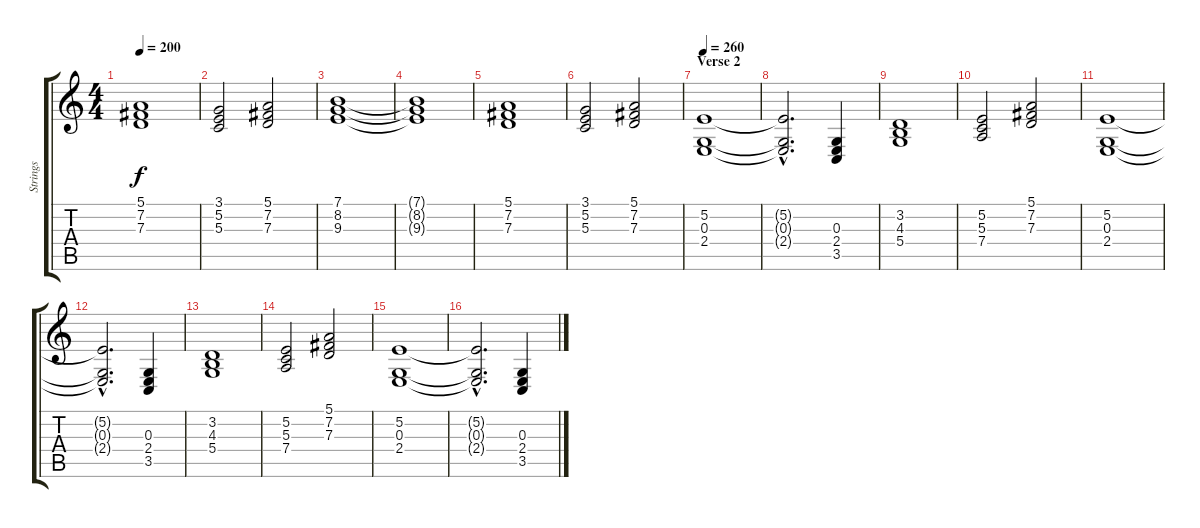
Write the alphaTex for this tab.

\track ("Strings" "Strings") {instrument stringensemble1}
\staff {score tabs}
\tuning (E4 B3 G3 D3 A2 E2) {hide}
\ts (4 4)
\tempo 200
\clef g2
\ks c
(5.1 7.2 7.3).1{dy f} |
(3.1 5.2 5.3).2 (5.1 7.2 7.3).2 |
(7.1 8.2 9.3).1 |
(7.1{t} 8.2{t} 9.3{t}).1 |
(5.1 7.2 7.3).1 |
(3.1 5.2 5.3).2 (5.1 7.2 7.3).2 |
\section ("" "Verse 2")
\tempo 260
(5.2 0.3 2.4).1 |
(5.2{hac t} 0.3{hac t} 2.4{hac t}).2{d} (0.3 2.4 3.5).4 |
(3.2 4.3 5.4).1 |
(5.2 5.3 7.4).2 (5.1 7.2 7.3).2 |
(5.2 0.3 2.4).1 |
(5.2{hac t} 0.3{hac t} 2.4{hac t}).2{d} (0.3 2.4 3.5).4 |
(3.2 4.3 5.4).1 |
(5.2 5.3 7.4).2 (5.1 7.2 7.3).2 |
(5.2 0.3 2.4).1 |
(5.2{hac t} 0.3{hac t} 2.4{hac t}).2{d} (0.3 2.4 3.5).4
